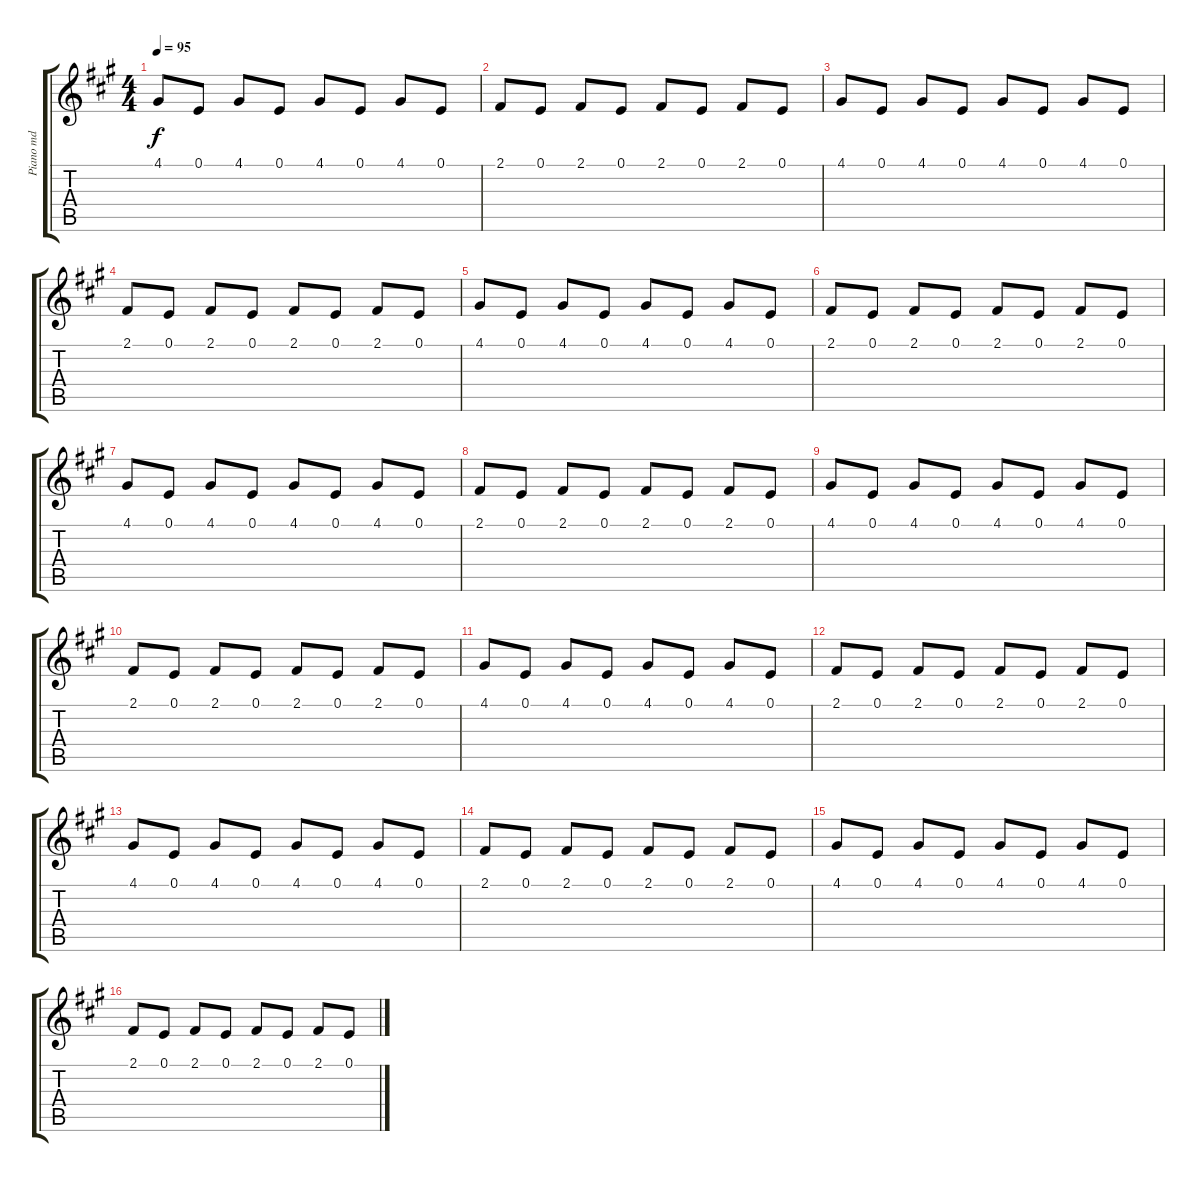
\track ("Piano md" "Piano md") {instrument acousticgrandpiano}
\staff {score tabs}
\tuning (E4 B3 G3 D3 A2 E2) {hide}
\ts (4 4)
\tempo 95
\clef g2
\ks a
4.1.8{dy f instrument acousticgrandpiano} 0.1.8 4.1.8 0.1.8 4.1.8 0.1.8 4.1.8 0.1.8 |
2.1.8 0.1.8 2.1.8 0.1.8 2.1.8 0.1.8 2.1.8 0.1.8 |
4.1.8 0.1.8 4.1.8 0.1.8 4.1.8 0.1.8 4.1.8 0.1.8 |
2.1.8 0.1.8 2.1.8 0.1.8 2.1.8 0.1.8 2.1.8 0.1.8 |
4.1.8 0.1.8 4.1.8 0.1.8 4.1.8 0.1.8 4.1.8 0.1.8 |
2.1.8 0.1.8 2.1.8 0.1.8 2.1.8 0.1.8 2.1.8 0.1.8 |
4.1.8 0.1.8 4.1.8 0.1.8 4.1.8 0.1.8 4.1.8 0.1.8 |
2.1.8 0.1.8 2.1.8 0.1.8 2.1.8 0.1.8 2.1.8 0.1.8 |
4.1.8 0.1.8 4.1.8 0.1.8 4.1.8 0.1.8 4.1.8 0.1.8 |
2.1.8 0.1.8 2.1.8 0.1.8 2.1.8 0.1.8 2.1.8 0.1.8 |
4.1.8 0.1.8 4.1.8 0.1.8 4.1.8 0.1.8 4.1.8 0.1.8 |
2.1.8 0.1.8 2.1.8 0.1.8 2.1.8 0.1.8 2.1.8 0.1.8 |
4.1.8 0.1.8 4.1.8 0.1.8 4.1.8 0.1.8 4.1.8 0.1.8 |
2.1.8 0.1.8 2.1.8 0.1.8 2.1.8 0.1.8 2.1.8 0.1.8 |
4.1.8 0.1.8 4.1.8 0.1.8 4.1.8 0.1.8 4.1.8 0.1.8 |
2.1.8 0.1.8 2.1.8 0.1.8 2.1.8 0.1.8 2.1.8 0.1.8
